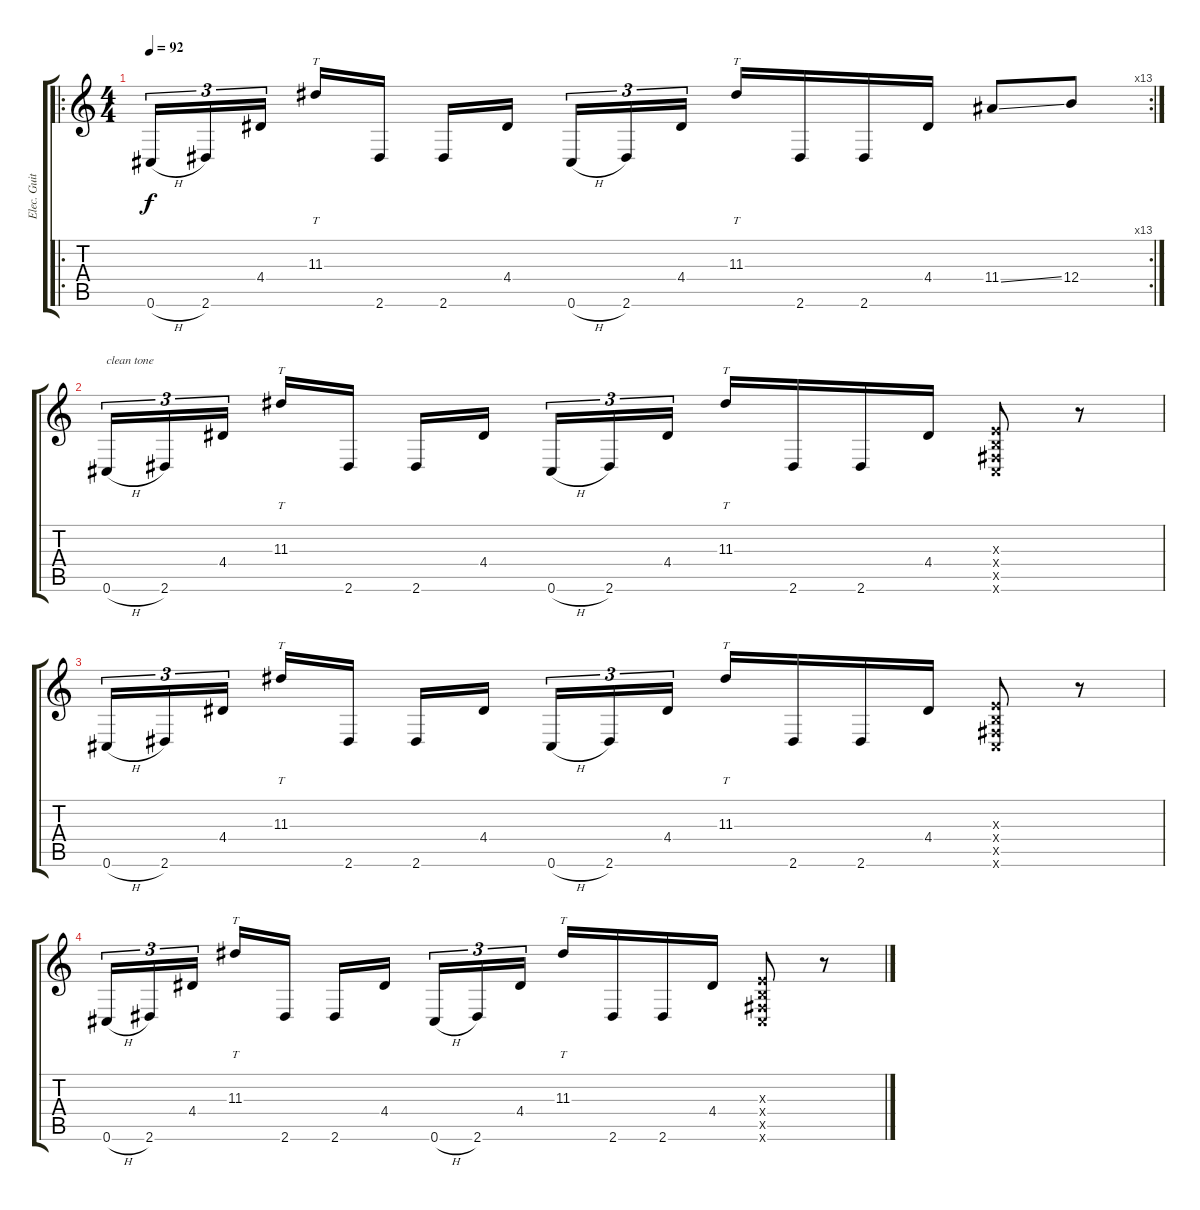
\track ("Elec. Guitar" "Elec. Guit") {instrument electricguitarclean}
\staff {score tabs}
\tuning (Db4 Ab3 E3 B2 Gb2 Db2) {hide}
\ro
\rc 13
\ts (4 4)
\tempo 92
\clef g2
\ks c
0.6{h}.16{tu (3 2) dy f} 2.6.16{tu (3 2)} 4.4.16{tu (3 2)} 11.3.16{tt} 2.6.16 2.6.16 4.4.16 0.6{h}.16{tu (3 2)} 2.6.16{tu (3 2)} 4.4.16{tu (3 2)} 11.3.16{tt} 2.6.16 2.6.16 4.4.16 11.4{ss}.8 12.4.8 |
0.6{h}.16{tu (3 2) txt "clean tone" instrument electricguitarclean} 2.6.16{tu (3 2)} 4.4.16{tu (3 2)} 11.3.16{tt} 2.6.16 2.6.16 4.4.16 0.6{h}.16{tu (3 2)} 2.6.16{tu (3 2)} 4.4.16{tu (3 2)} 11.3.16{tt} 2.6.16 2.6.16 4.4.16 (0.3{x} 0.4{x} 0.5{x} 0.6{x}).8 r.8 |
0.6{h}.16{tu (3 2)} 2.6.16{tu (3 2)} 4.4.16{tu (3 2)} 11.3.16{tt} 2.6.16 2.6.16 4.4.16 0.6{h}.16{tu (3 2)} 2.6.16{tu (3 2)} 4.4.16{tu (3 2)} 11.3.16{tt} 2.6.16 2.6.16 4.4.16 (0.3{x} 0.4{x} 0.5{x} 0.6{x}).8 r.8 |
0.6{h}.16{tu (3 2)} 2.6.16{tu (3 2)} 4.4.16{tu (3 2)} 11.3.16{tt} 2.6.16 2.6.16 4.4.16 0.6{h}.16{tu (3 2)} 2.6.16{tu (3 2)} 4.4.16{tu (3 2)} 11.3.16{tt} 2.6.16 2.6.16 4.4.16 (0.3{x} 0.4{x} 0.5{x} 0.6{x}).8 r.8
